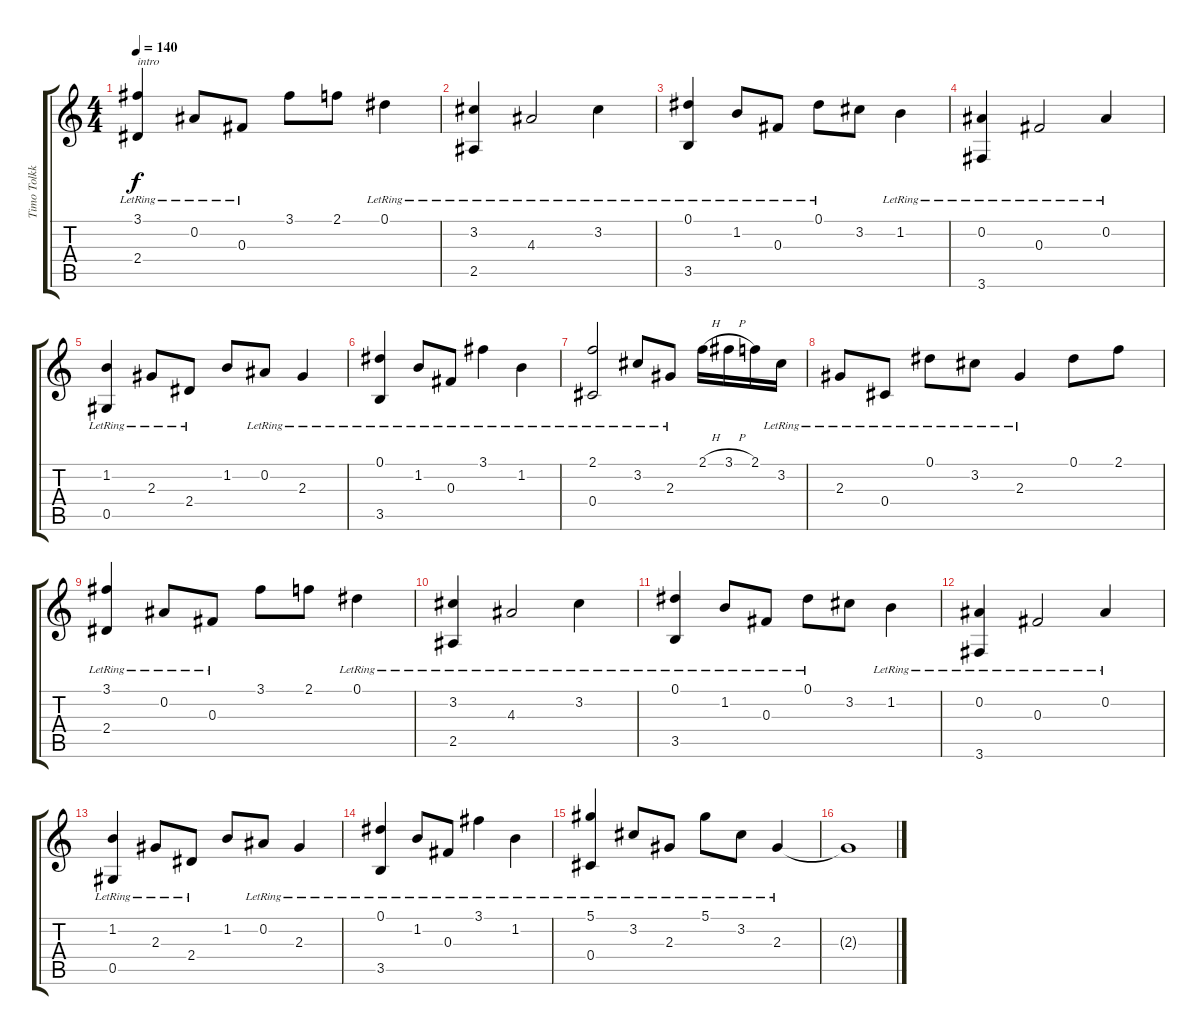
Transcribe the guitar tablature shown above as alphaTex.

\track ("Timo Tolkki (Guitar)" "Timo Tolkk") {instrument acousticguitarnylon}
\staff {score tabs}
\tuning (Eb4 Bb3 Gb3 Db3 Ab2 Eb2) {hide}
\ts (4 4)
\tempo 140
\clef g2
\ks c
(3.1{lr} 2.4{lr}).4{txt "intro" dy f instrument acousticguitarnylon} 0.2{lr}.8 0.3{lr}.8 3.1.8 2.1.8 0.1{lr}.4 |
(3.2{lr} 2.5{lr}).4 4.3{lr}.2 3.2{lr}.4 |
(0.1{lr} 3.5{lr}).4 1.2{lr}.8 0.3{lr}.8 0.1{lr}.8 3.2.8 1.2{lr}.4 |
(0.2{lr} 3.6{lr}).4 0.3{lr}.2 0.2{lr}.4 |
(1.2{lr} 0.5{lr}).4 2.3{lr}.8 2.4{lr}.8 1.2.8 0.2{lr}.8 2.3{lr}.4 |
(0.1{lr} 3.5{lr}).4 1.2{lr}.8 0.3{lr}.8 3.1{lr}.4 1.2{lr}.4 |
(2.1{lr} 0.4{lr}).2 3.2{lr}.8 2.3{lr}.8 2.1{h}.16 3.1{h}.16 2.1.16 3.2{lr}.16 |
2.3{lr}.8 0.4{lr}.8 0.1{lr}.8 3.2{lr}.8 2.3{lr}.4 0.1.8 2.1.8 |
(3.1{lr} 2.4{lr}).4 0.2{lr}.8 0.3{lr}.8 3.1.8 2.1.8 0.1{lr}.4 |
(3.2{lr} 2.5{lr}).4 4.3{lr}.2 3.2{lr}.4 |
(0.1{lr} 3.5{lr}).4 1.2{lr}.8 0.3{lr}.8 0.1{lr}.8 3.2.8 1.2{lr}.4 |
(0.2{lr} 3.6{lr}).4 0.3{lr}.2 0.2{lr}.4 |
(1.2{lr} 0.5{lr}).4 2.3{lr}.8 2.4{lr}.8 1.2.8 0.2{lr}.8 2.3{lr}.4 |
(0.1{lr} 3.5{lr}).4 1.2{lr}.8 0.3{lr}.8 3.1{lr}.4 1.2{lr}.4 |
(5.1{lr} 0.4{lr}).4 3.2{lr}.8 2.3{lr}.8 5.1{lr}.8 3.2{lr}.8 2.3{lr}.4 |
2.3{t}.1
